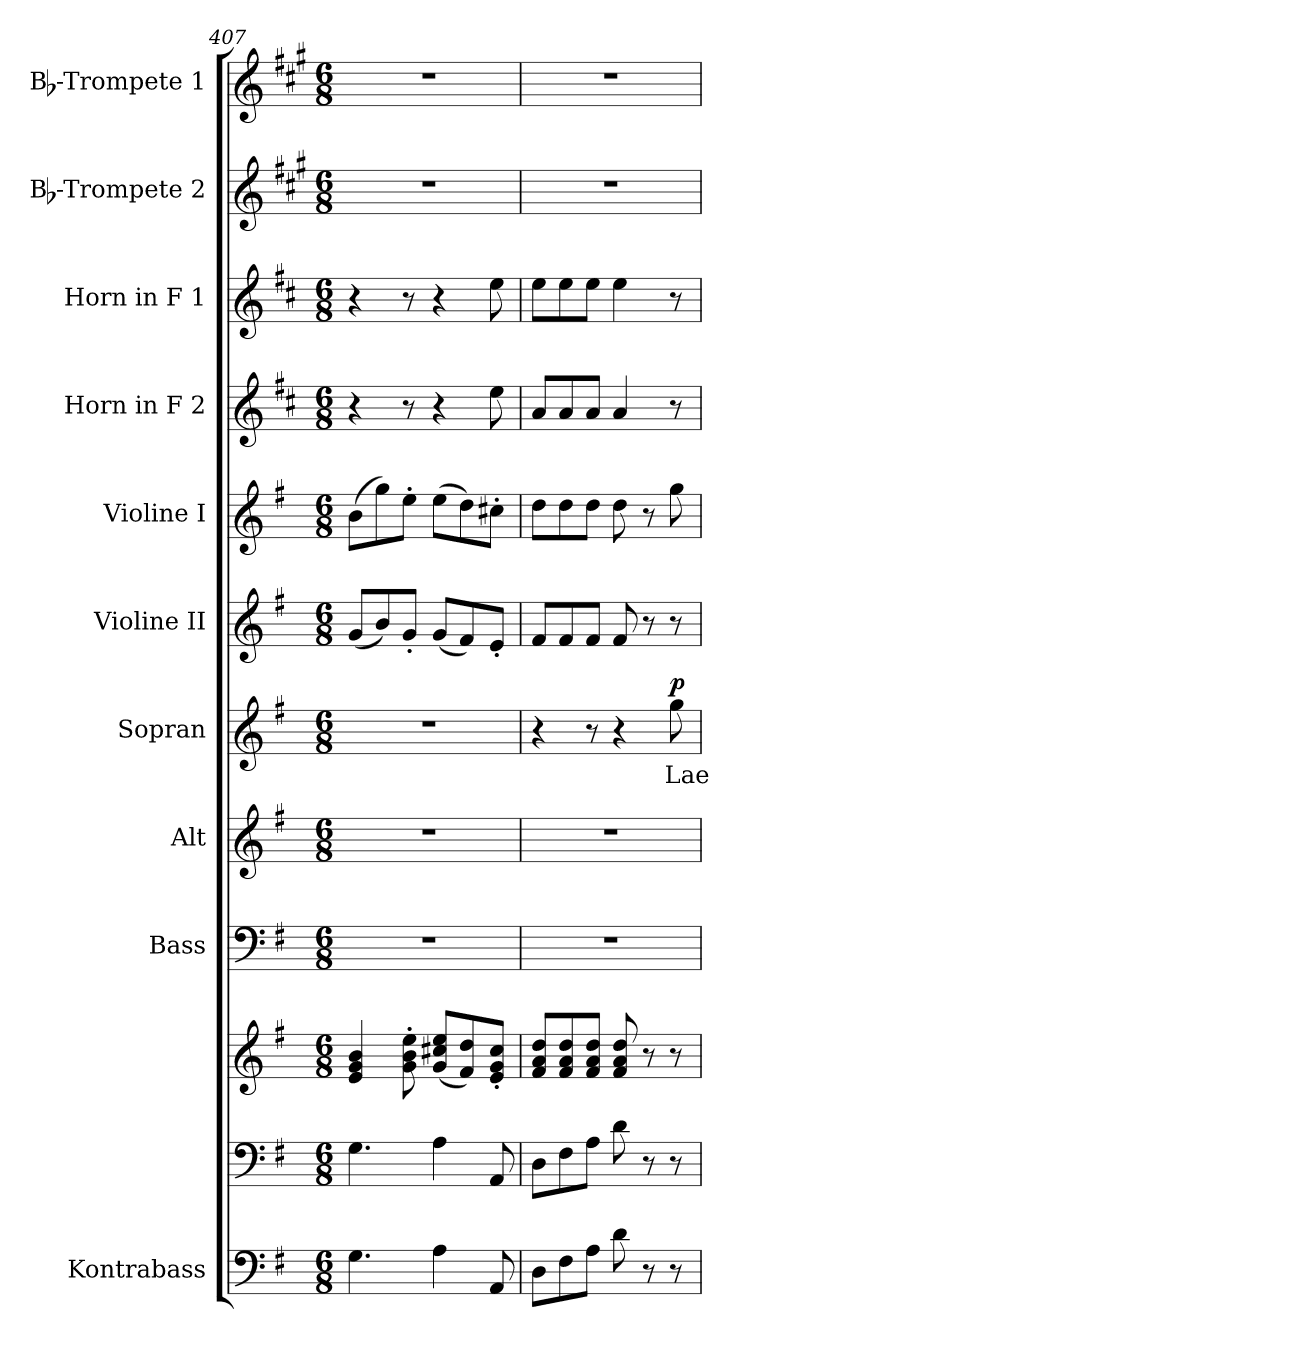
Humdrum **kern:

**kern	**kern	**kern	**kern	**kern	**kern	**text	**dynam	**kern	**kern	**kern	**kern	**kern	**kern
*part11	*part10	*part10	*part9	*part8	*part7	*part7	*part7	*part6	*part5	*part4	*part3	*part2	*part1
*staff12	*staff11	*staff10	*staff9	*staff8	*staff7	*staff7	*staff7	*staff6	*staff5	*staff4	*staff3	*staff2	*staff1
*I"Kontrabass	*	*	*I"Bass	*I"Alt	*I"Sopran	*	*	*I"Violine II	*I"Violine I	*I"Horn in F 2	*I"Horn in F 1	*I"Bb-Trompete 2	*I"Bb-Trompete 1
*I'Kb.	*	*	*I'B.	*I'A.	*I'S.	*	*	*I'Vl. II	*I'Vl. I	*	*	*I'Bb Trp. 2	*I'Bb Trp. 1
*clefF4	*clefF4	*clefG2	*clefF4	*clefG2	*clefG2	*	*	*clefG2	*clefG2	*clefG2	*clefG2	*clefG2	*clefG2
*ITrd7c12	*	*	*	*	*	*	*	*	*	*ITrd4c7	*ITrd4c7	*ITrd1c2	*ITrd1c2
*k[f#]	*k[f#]	*k[f#]	*k[f#]	*k[f#]	*k[f#]	*	*	*k[f#]	*k[f#]	*k[f#]	*k[f#]	*k[f#]	*k[f#]
*G:	*G:	*G:	*G:	*G:	*G:	*	*	*G:	*G:	*G:	*G:	*G:	*G:
*M6/8	*M6/8	*M6/8	*M6/8	*M6/8	*M6/8	*	*	*M6/8	*M6/8	*M6/8	*M6/8	*M6/8	*M6/8
=407	=407	=407	=407	=407	=407	=407	=407	=407	=407	=407	=407	=407	=407
4.GG\	4.G\	4e/ 4g/ 4b/	2.r	2.r	2.r	.	.	(<8g/L	(>8b\L	4r	4r	2.r	2.r
.	.	.	.	.	.	.	.	8b/)	8gg\)	.	.	.	.
.	.	8g\'> 8b\'> 8ee\'>	.	.	.	.	.	8g'</J	8ee'>\J	8r	8r	.	.
4AA\	4A\	(<8g/ 8cc#X/ 8ee/L	.	.	.	.	.	(<8g/L	(>8ee\L	4r	4r	.	.
.	.	8f#/ 8dd/)	.	.	.	.	.	8f#/)	8dd\)	.	.	.	.
8AAA/	8AA/	8e/'< 8g/'< 8cc#/'<J	.	.	.	.	.	8e'</J	8cc#X'>\J	8a\	8a\	.	.
=408	=408	=408	=408	=408	=408	=408	=408	=408	=408	=408	=408	=408	=408
8DD\L	8D\L	8f#/ 8a/ 8dd/L	2.r	2.r	4r	.	.	8f#/L	8dd\L	8d/L	8a\L	2.r	2.r
8FF#\	8F#\	8f#/ 8a/ 8dd/	.	.	.	.	.	8f#/	8dd\	8d/	8a\	.	.
8AA\J	8A\J	8f#/ 8a/ 8dd/J	.	.	8r	.	.	8f#/J	8dd\J	8d/J	8a\J	.	.
8D\	8d\	8f#/ 8a/ 8dd/	.	.	4r	.	.	8f#/	8dd\	4d/	4a\	.	.
8r	8r	8r	.	.	.	.	.	8r	8r	.	.	.	.
!	!	!	!	!	!	!LO:LY:b	!LO:DY:a	!	!	!	!	!	!
8r	8r	8r	.	.	8gg\	Lae-	p	8r	8gg\	8r	8r	.	.
=	=	=	=	=	=	=	=	=	=	=	=	=	=
*-	*-	*-	*-	*-	*-	*-	*-	*-	*-	*-	*-	*-	*-
